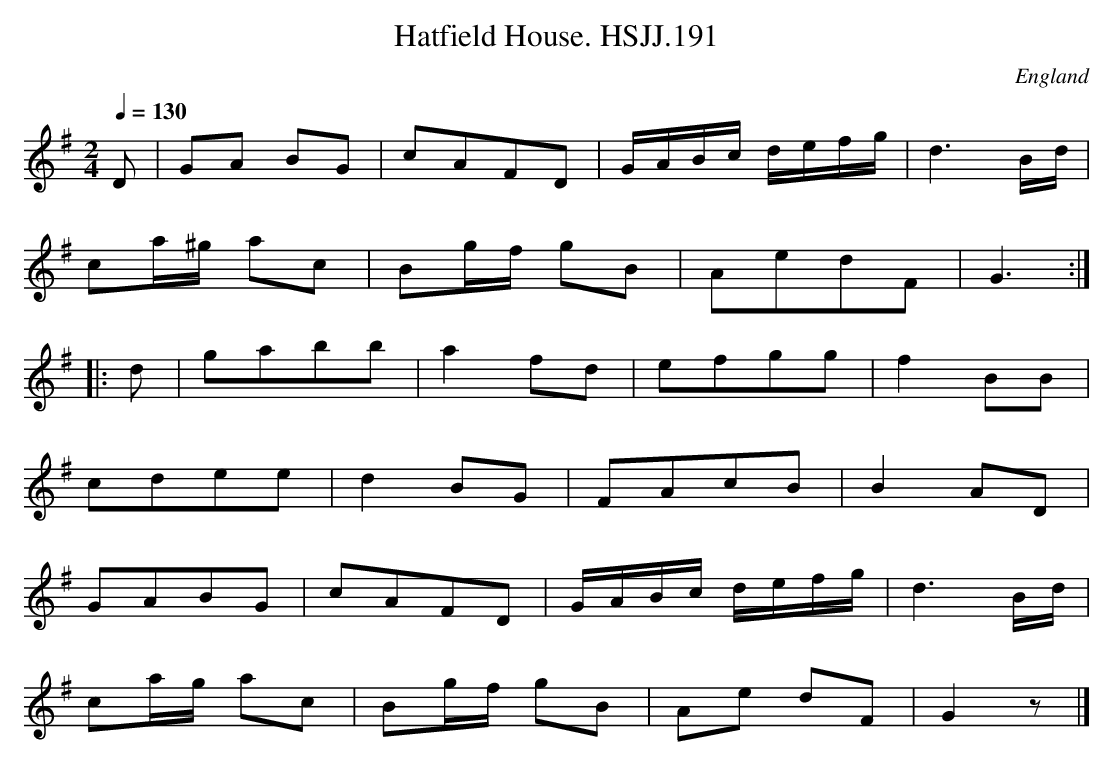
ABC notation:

X:1
T:Hatfield House. HSJJ.191
M:2/4
L:1/16
Q:1/4=130
O:England
K:G
D2|G2A2 B2G2|c2A2F2D2|GABc defg|d6Bd|
c2a^g a2c2|B2gf g2B2|A2e2d2F2|G6:|
|:d2|g2a2b2b2|a4f2d2|e2f2g2g2|f4B2B2|
c2d2e2e2|d4B2G2|F2A2c2B2|B4A2D2|
G2A2B2G2|c2A2F2D2|GABc defg|d6Bd|
c2ag a2c2|B2gf g2B2|A2e2 d2F2|G4z2|]
